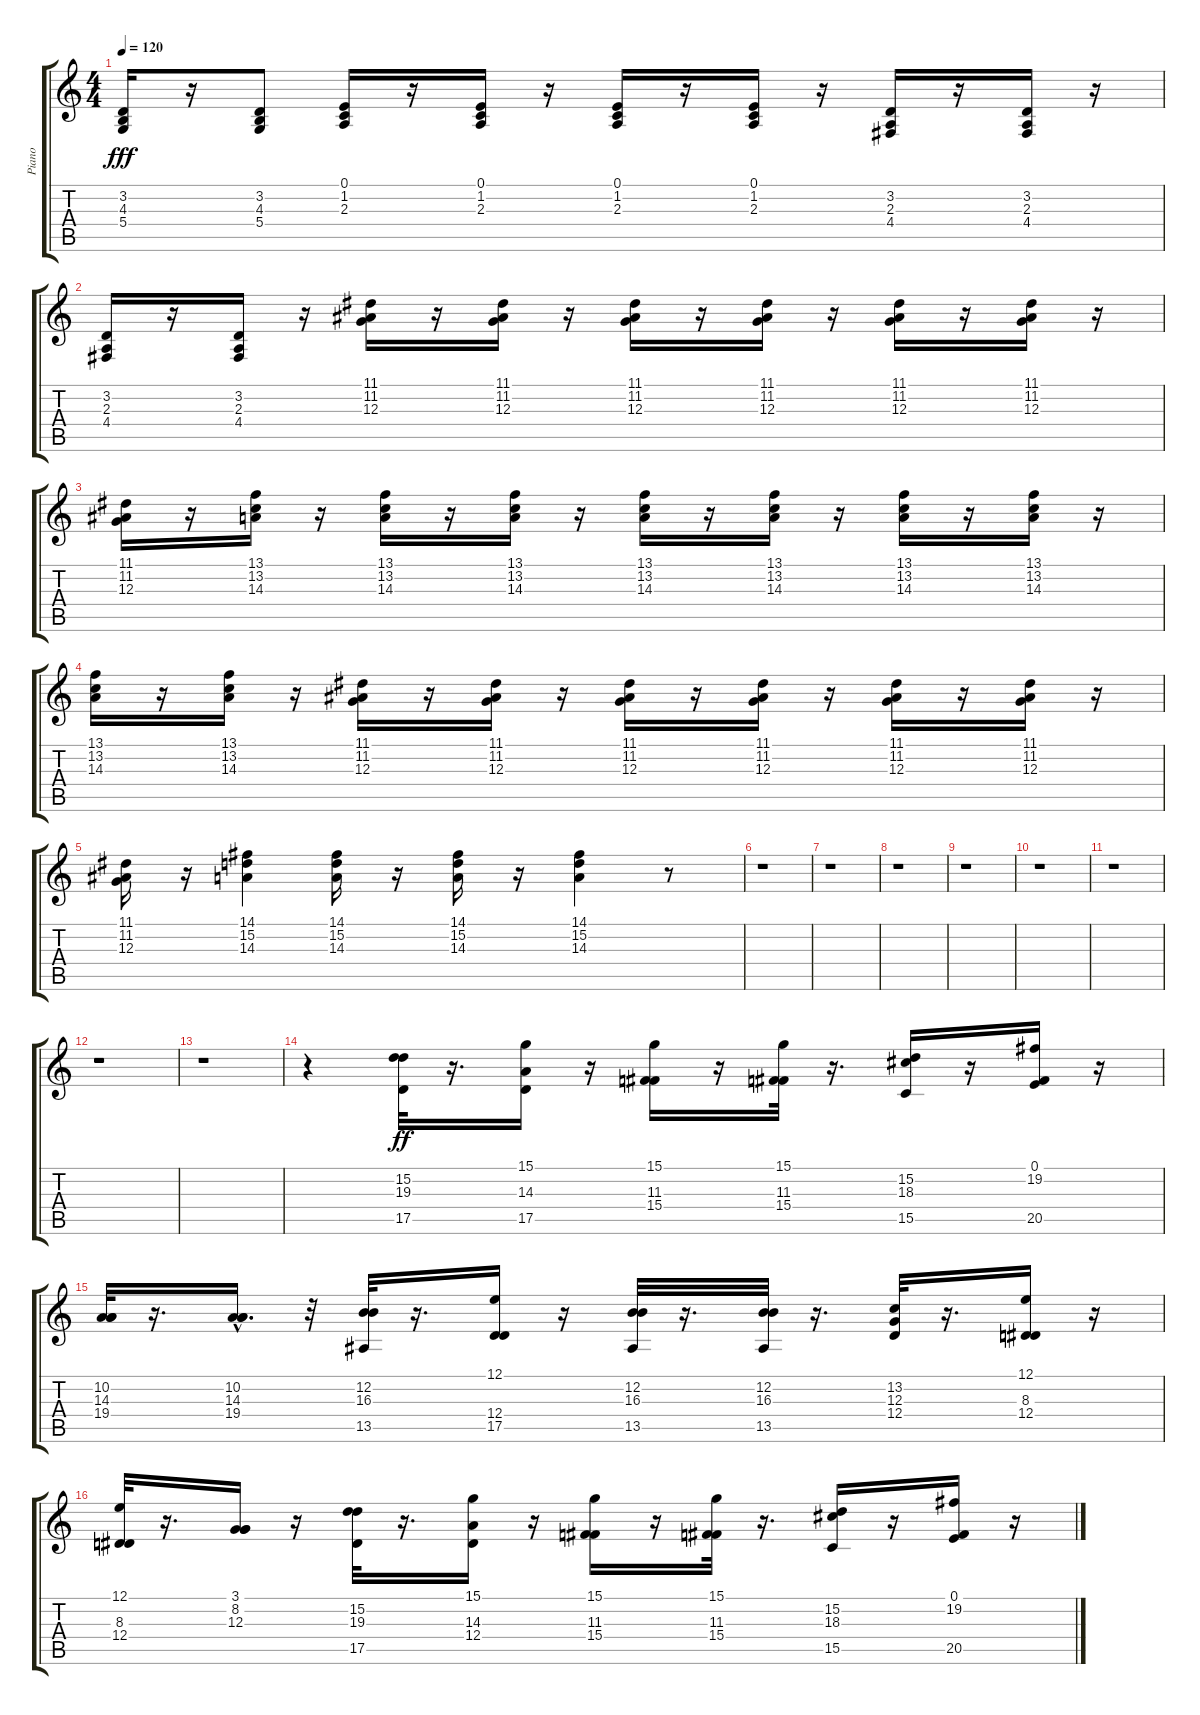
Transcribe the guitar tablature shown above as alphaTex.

\track ("Piano " "Piano ") {instrument brightacousticpiano}
\staff {score tabs}
\tuning (E4 B3 G3 D3 A2 E2) {hide}
\ts (4 4)
\tempo 120
\clef g2
\ks c
(3.2 4.3 5.4).16{dy fff} r.16 (3.2 4.3 5.4).8 (0.1 1.2 2.3).16 r.16 (0.1 1.2 2.3).16 r.16 (0.1 1.2 2.3).16 r.16 (0.1 1.2 2.3).16 r.16 (3.2 2.3 4.4).16 r.16 (3.2 2.3 4.4).16 r.16 |
(3.2 2.3 4.4).16 r.16 (3.2 2.3 4.4).16 r.16 (11.1 11.2 12.3).16 r.16 (11.1 11.2 12.3).16 r.16 (11.1 11.2 12.3).16 r.16 (11.1 11.2 12.3).16 r.16 (11.1 11.2 12.3).16 r.16 (11.1 11.2 12.3).16 r.16 |
(11.1 11.2 12.3).16 r.16 (13.1 13.2 14.3).16 r.16 (13.1 13.2 14.3).16 r.16 (13.1 13.2 14.3).16 r.16 (13.1 13.2 14.3).16 r.16 (13.1 13.2 14.3).16 r.16 (13.1 13.2 14.3).16 r.16 (13.1 13.2 14.3).16 r.16 |
(13.1 13.2 14.3).16 r.16 (13.1 13.2 14.3).16 r.16 (11.1 11.2 12.3).16 r.16 (11.1 11.2 12.3).16 r.16 (11.1 11.2 12.3).16 r.16 (11.1 11.2 12.3).16 r.16 (11.1 11.2 12.3).16 r.16 (11.1 11.2 12.3).16 r.16 |
(11.1 11.2 12.3).16 r.16 (14.1 15.2 14.3).4 (14.1 15.2 14.3).16 r.16 (14.1 15.2 14.3).16 r.16 (14.1 15.2 14.3).4 r.8 |
r.1 |
r.1 |
r.1 |
r.1 |
r.1 |
r.1 |
r.1 |
r.1 |
r.4 (15.2 19.3 17.5).32{dy ff} r.16{d} (15.1 14.3 17.5).16 r.16 (15.1 11.3 15.4).16 r.16 (15.1 11.3 15.4).32 r.16{d} (15.2 18.3 15.5).16 r.16 (0.1 19.2 20.5).16 r.16 |
(10.2 14.3 19.4).32 r.16{d} (10.2{hac} 14.3 19.4).16{d} r.32 (12.2 16.3 13.5).32 r.16{d} (12.1 12.4 17.5).16 r.16 (12.2 16.3 13.5).32 r.16{d} (12.2 16.3 13.5).32 r.16{d} (13.2 12.3 12.4).32 r.16{d} (12.1 8.3 12.4).16 r.16 |
(12.1 8.3 12.4).32 r.16{d} (3.1 8.2 12.3).16 r.16 (15.2 19.3 17.5).32 r.16{d} (15.1 14.3 12.4).16 r.16 (15.1 11.3 15.4).16 r.16 (15.1 11.3 15.4).32 r.16{d} (15.2 18.3 15.5).16 r.16 (0.1 19.2 20.5).16 r.16
